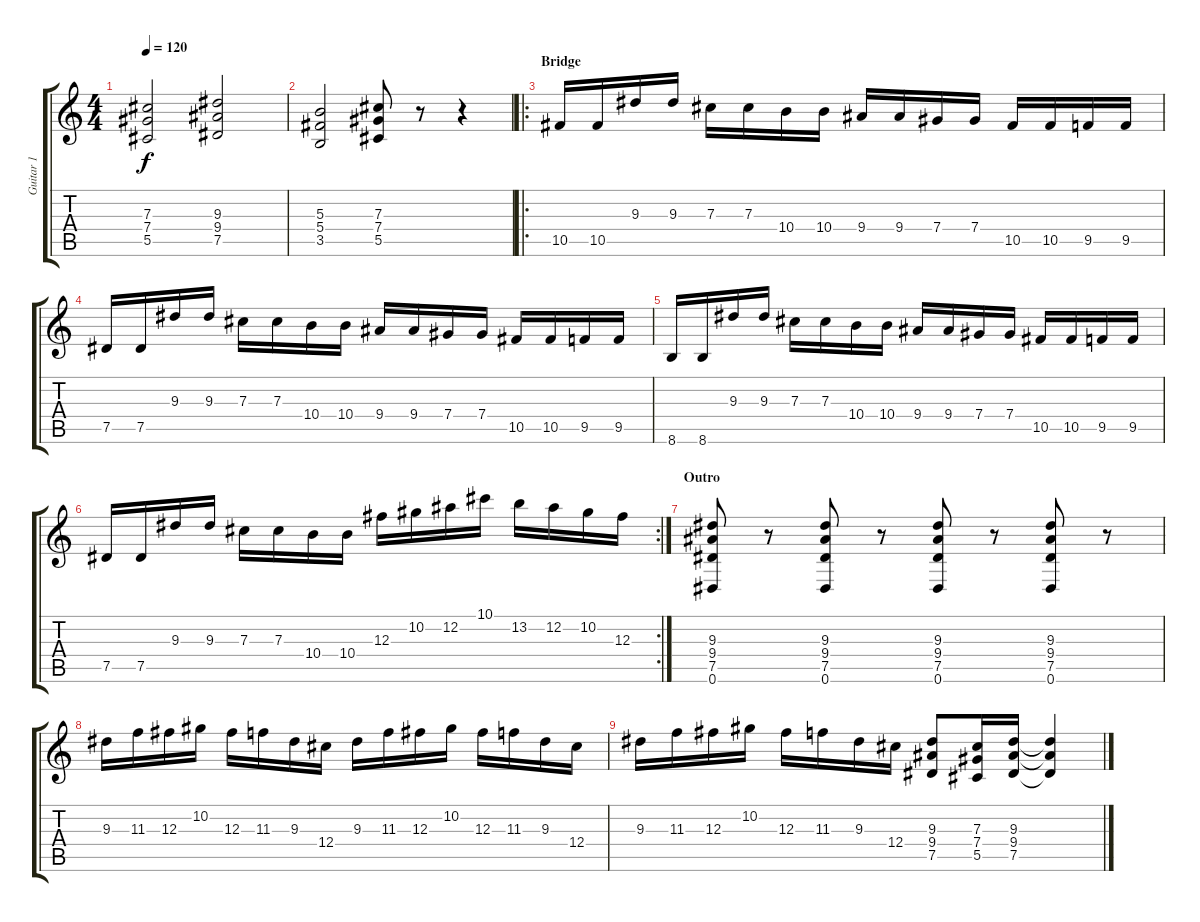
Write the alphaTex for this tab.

\track ("Guitar 1" "Guitar 1") {instrument distortionguitar}
\staff {score tabs}
\tuning (Eb4 Bb3 Gb3 Db3 Ab2 Eb2) {hide}
\ts (4 4)
\tempo 120
\clef g2
\ks c
(7.3 7.4 5.5).2{dy f} (9.3 9.4 7.5).2 |
(5.3 5.4 3.5).2 (7.3 7.4 5.5).8 r.8 r.4 |
\ro
\section ("" "Bridge")
10.5.16 10.5.16 9.3.16 9.3.16 7.3.16 7.3.16 10.4.16 10.4.16 9.4.16 9.4.16 7.4.16 7.4.16 10.5.16 10.5.16 9.5.16 9.5.16 |
7.5.16 7.5.16 9.3.16 9.3.16 7.3.16 7.3.16 10.4.16 10.4.16 9.4.16 9.4.16 7.4.16 7.4.16 10.5.16 10.5.16 9.5.16 9.5.16 |
8.6.16 8.6.16 9.3.16 9.3.16 7.3.16 7.3.16 10.4.16 10.4.16 9.4.16 9.4.16 7.4.16 7.4.16 10.5.16 10.5.16 9.5.16 9.5.16 |
\rc 2
7.5.16 7.5.16 9.3.16 9.3.16 7.3.16 7.3.16 10.4.16 10.4.16 12.3.16 10.2.16 12.2.16 10.1.16 13.2.16 12.2.16 10.2.16 12.3.16 |
\section ("" "Outro")
(9.3 9.4 7.5 0.6).8 r.8 (9.3 9.4 7.5 0.6).8 r.8 (9.3 9.4 7.5 0.6).8 r.8 (9.3 9.4 7.5 0.6).8 r.8 |
9.3.16 11.3.16 12.3.16 10.2.16 12.3.16 11.3.16 9.3.16 12.4.16 9.3.16 11.3.16 12.3.16 10.2.16 12.3.16 11.3.16 9.3.16 12.4.16 |
9.3.16 11.3.16 12.3.16 10.2.16 12.3.16 11.3.16 9.3.16 12.4.16 (9.3 9.4 7.5).8 (7.3 7.4 5.5).16 (9.3 9.4 7.5).16 (9.3{t} 9.4{t} 7.5{t}).4
